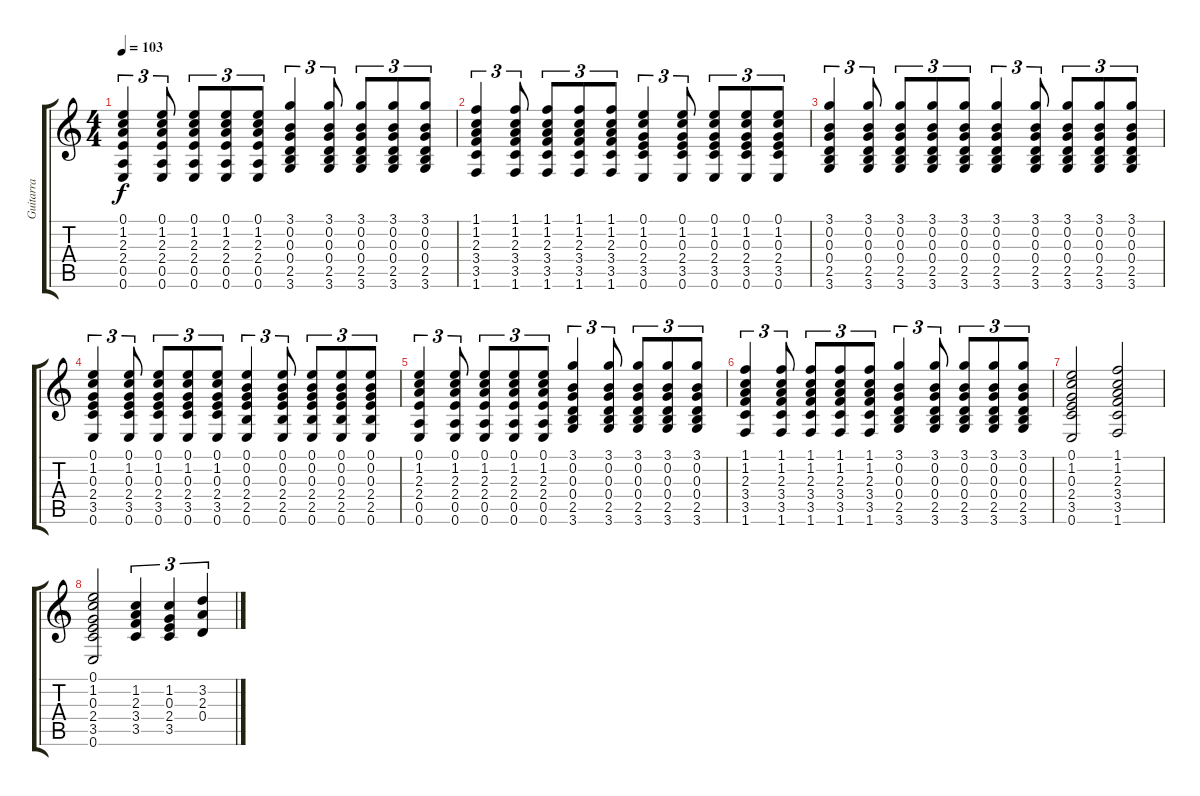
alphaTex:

\track ("Guitarra" "Guitarra") {instrument acousticguitarsteel}
\staff {score tabs}
\tuning (E4 B3 G3 D3 A2 E2) {hide}
\ts (4 4)
\tempo 103
\clef g2
\ks c
(0.1 1.2 2.3 2.4 0.5 0.6).4{tu (3 2) dy f} (0.1 1.2 2.3 2.4 0.5 0.6).8{tu (3 2)} (0.1 1.2 2.3 2.4 0.5 0.6).8{tu (3 2)} (0.1 1.2 2.3 2.4 0.5 0.6).8{tu (3 2)} (0.1 1.2 2.3 2.4 0.5 0.6).8{tu (3 2)} (3.1 0.2 0.3 0.4 2.5 3.6).4{tu (3 2)} (3.1 0.2 0.3 0.4 2.5 3.6).8{tu (3 2)} (3.1 0.2 0.3 0.4 2.5 3.6).8{tu (3 2)} (3.1 0.2 0.3 0.4 2.5 3.6).8{tu (3 2)} (3.1 0.2 0.3 0.4 2.5 3.6).8{tu (3 2)} |
(1.1 1.2 2.3 3.4 3.5 1.6).4{tu (3 2)} (1.1 1.2 2.3 3.4 3.5 1.6).8{tu (3 2)} (1.1 1.2 2.3 3.4 3.5 1.6).8{tu (3 2)} (1.1 1.2 2.3 3.4 3.5 1.6).8{tu (3 2)} (1.1 1.2 2.3 3.4 3.5 1.6).8{tu (3 2)} (0.1 1.2 0.3 2.4 3.5 0.6).4{tu (3 2)} (0.1 1.2 0.3 2.4 3.5 0.6).8{tu (3 2)} (0.1 1.2 0.3 2.4 3.5 0.6).8{tu (3 2)} (0.1 1.2 0.3 2.4 3.5 0.6).8{tu (3 2)} (0.1 1.2 0.3 2.4 3.5 0.6).8{tu (3 2)} |
(3.1 0.2 0.3 0.4 2.5 3.6).4{tu (3 2)} (3.1 0.2 0.3 0.4 2.5 3.6).8{tu (3 2)} (3.1 0.2 0.3 0.4 2.5 3.6).8{tu (3 2)} (3.1 0.2 0.3 0.4 2.5 3.6).8{tu (3 2)} (3.1 0.2 0.3 0.4 2.5 3.6).8{tu (3 2)} (3.1 0.2 0.3 0.4 2.5 3.6).4{tu (3 2)} (3.1 0.2 0.3 0.4 2.5 3.6).8{tu (3 2)} (3.1 0.2 0.3 0.4 2.5 3.6).8{tu (3 2)} (3.1 0.2 0.3 0.4 2.5 3.6).8{tu (3 2)} (3.1 0.2 0.3 0.4 2.5 3.6).8{tu (3 2)} |
(0.1 1.2 0.3 2.4 3.5 0.6).4{tu (3 2)} (0.1 1.2 0.3 2.4 3.5 0.6).8{tu (3 2)} (0.1 1.2 0.3 2.4 3.5 0.6).8{tu (3 2)} (0.1 1.2 0.3 2.4 3.5 0.6).8{tu (3 2)} (0.1 1.2 0.3 2.4 3.5 0.6).8{tu (3 2)} (0.1 0.2 0.3 2.4 2.5 0.6).4{tu (3 2)} (0.1 0.2 0.3 2.4 2.5 0.6).8{tu (3 2)} (0.1 0.2 0.3 2.4 2.5 0.6).8{tu (3 2)} (0.1 0.2 0.3 2.4 2.5 0.6).8{tu (3 2)} (0.1 0.2 0.3 2.4 2.5 0.6).8{tu (3 2)} |
(0.1 1.2 2.3 2.4 0.5 0.6).4{tu (3 2)} (0.1 1.2 2.3 2.4 0.5 0.6).8{tu (3 2)} (0.1 1.2 2.3 2.4 0.5 0.6).8{tu (3 2)} (0.1 1.2 2.3 2.4 0.5 0.6).8{tu (3 2)} (0.1 1.2 2.3 2.4 0.5 0.6).8{tu (3 2)} (3.1 0.2 0.3 0.4 2.5 3.6).4{tu (3 2)} (3.1 0.2 0.3 0.4 2.5 3.6).8{tu (3 2)} (3.1 0.2 0.3 0.4 2.5 3.6).8{tu (3 2)} (3.1 0.2 0.3 0.4 2.5 3.6).8{tu (3 2)} (3.1 0.2 0.3 0.4 2.5 3.6).8{tu (3 2)} |
(1.1 1.2 2.3 3.4 3.5 1.6).4{tu (3 2)} (1.1 1.2 2.3 3.4 3.5 1.6).8{tu (3 2)} (1.1 1.2 2.3 3.4 3.5 1.6).8{tu (3 2)} (1.1 1.2 2.3 3.4 3.5 1.6).8{tu (3 2)} (1.1 1.2 2.3 3.4 3.5 1.6).8{tu (3 2)} (3.1 0.2 0.3 0.4 2.5 3.6).4{tu (3 2)} (3.1 0.2 0.3 0.4 2.5 3.6).8{tu (3 2)} (3.1 0.2 0.3 0.4 2.5 3.6).8{tu (3 2)} (3.1 0.2 0.3 0.4 2.5 3.6).8{tu (3 2)} (3.1 0.2 0.3 0.4 2.5 3.6).8{tu (3 2)} |
(0.1 1.2 0.3 2.4 3.5 0.6).2 (1.1 1.2 2.3 3.4 3.5 1.6).2 |
(0.1 1.2 0.3 2.4 3.5 0.6).2 (1.2 2.3 3.4 3.5).4{tu (3 2)} (1.2 0.3 2.4 3.5).4{tu (3 2)} (3.2 2.3 0.4).4{tu (3 2)}
